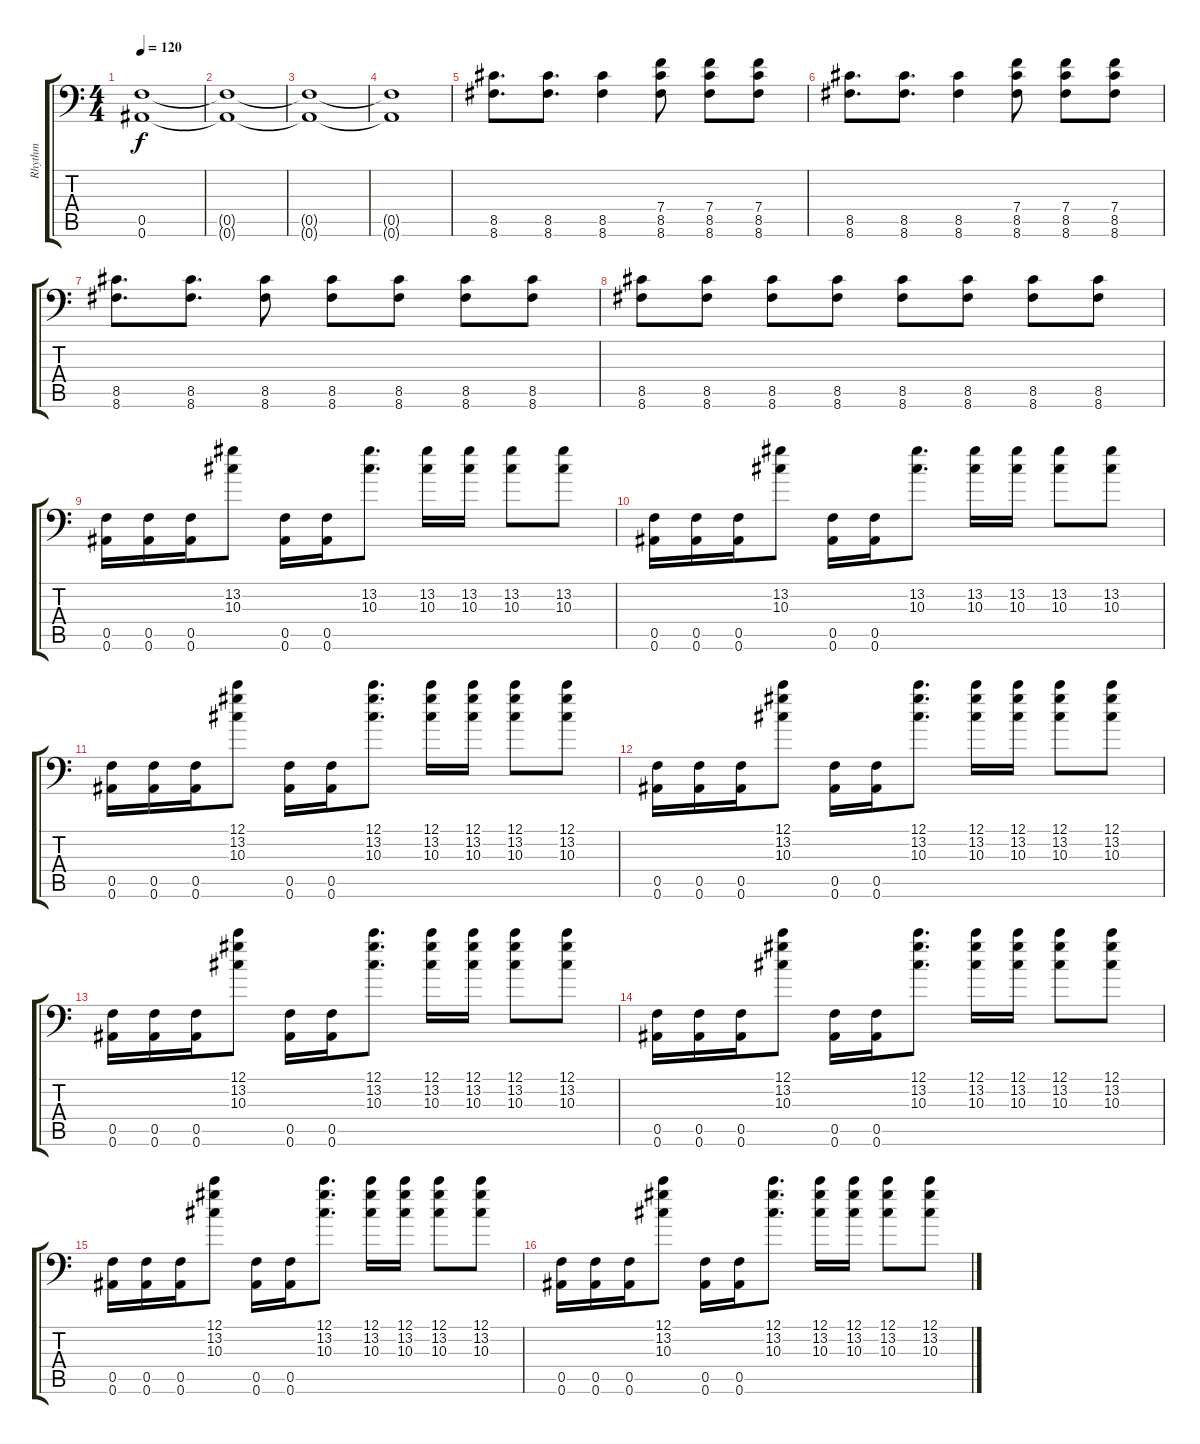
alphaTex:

\track ("Rhythm " "Rhythm ") {instrument distortionguitar}
\staff {score tabs}
\tuning (C4 G3 Eb3 Bb2 F2 Bb1) {hide}
\ts (4 4)
\tempo 120
\clef f4
\ks c
(0.5 0.6).1{dy f} |
(0.5{t} 0.6{t}).1 |
(0.5{t} 0.6{t}).1 |
(0.5{t} 0.6{t}).1 |
(8.5 8.6).8{d} (8.5 8.6).8{d} (8.5 8.6).4 (7.4 8.5 8.6).8 (7.4 8.5 8.6).8 (7.4 8.5 8.6).8 |
(8.5 8.6).8{d} (8.5 8.6).8{d} (8.5 8.6).4 (7.4 8.5 8.6).8 (7.4 8.5 8.6).8 (7.4 8.5 8.6).8 |
(8.5 8.6).8{d} (8.5 8.6).8{d} (8.5 8.6).8 (8.5 8.6).8 (8.5 8.6).8 (8.5 8.6).8 (8.5 8.6).8 |
(8.5 8.6).8 (8.5 8.6).8 (8.5 8.6).8 (8.5 8.6).8 (8.5 8.6).8 (8.5 8.6).8 (8.5 8.6).8 (8.5 8.6).8 |
(0.5 0.6).16 (0.5 0.6).16 (0.5 0.6).16 (13.2 10.3).8 (0.5 0.6).16 (0.5 0.6).16 (13.2 10.3).8{d} (13.2 10.3).16 (13.2 10.3).16 (13.2 10.3).8 (13.2 10.3).8 |
(0.5 0.6).16 (0.5 0.6).16 (0.5 0.6).16 (13.2 10.3).8 (0.5 0.6).16 (0.5 0.6).16 (13.2 10.3).8{d} (13.2 10.3).16 (13.2 10.3).16 (13.2 10.3).8 (13.2 10.3).8 |
(0.5 0.6).16 (0.5 0.6).16 (0.5 0.6).16 (12.1 13.2 10.3).8 (0.5 0.6).16 (0.5 0.6).16 (12.1 13.2 10.3).8{d} (12.1 13.2 10.3).16 (12.1 13.2 10.3).16 (12.1 13.2 10.3).8 (12.1 13.2 10.3).8 |
(0.5 0.6).16 (0.5 0.6).16 (0.5 0.6).16 (12.1 13.2 10.3).8 (0.5 0.6).16 (0.5 0.6).16 (12.1 13.2 10.3).8{d} (12.1 13.2 10.3).16 (12.1 13.2 10.3).16 (12.1 13.2 10.3).8 (12.1 13.2 10.3).8 |
(0.5 0.6).16 (0.5 0.6).16 (0.5 0.6).16 (12.1 13.2 10.3).8 (0.5 0.6).16 (0.5 0.6).16 (12.1 13.2 10.3).8{d} (12.1 13.2 10.3).16 (12.1 13.2 10.3).16 (12.1 13.2 10.3).8 (12.1 13.2 10.3).8 |
(0.5 0.6).16 (0.5 0.6).16 (0.5 0.6).16 (12.1 13.2 10.3).8 (0.5 0.6).16 (0.5 0.6).16 (12.1 13.2 10.3).8{d} (12.1 13.2 10.3).16 (12.1 13.2 10.3).16 (12.1 13.2 10.3).8 (12.1 13.2 10.3).8 |
(0.5 0.6).16 (0.5 0.6).16 (0.5 0.6).16 (12.1 13.2 10.3).8 (0.5 0.6).16 (0.5 0.6).16 (12.1 13.2 10.3).8{d} (12.1 13.2 10.3).16 (12.1 13.2 10.3).16 (12.1 13.2 10.3).8 (12.1 13.2 10.3).8 |
(0.5 0.6).16 (0.5 0.6).16 (0.5 0.6).16 (12.1 13.2 10.3).8 (0.5 0.6).16 (0.5 0.6).16 (12.1 13.2 10.3).8{d} (12.1 13.2 10.3).16 (12.1 13.2 10.3).16 (12.1 13.2 10.3).8 (12.1 13.2 10.3).8
